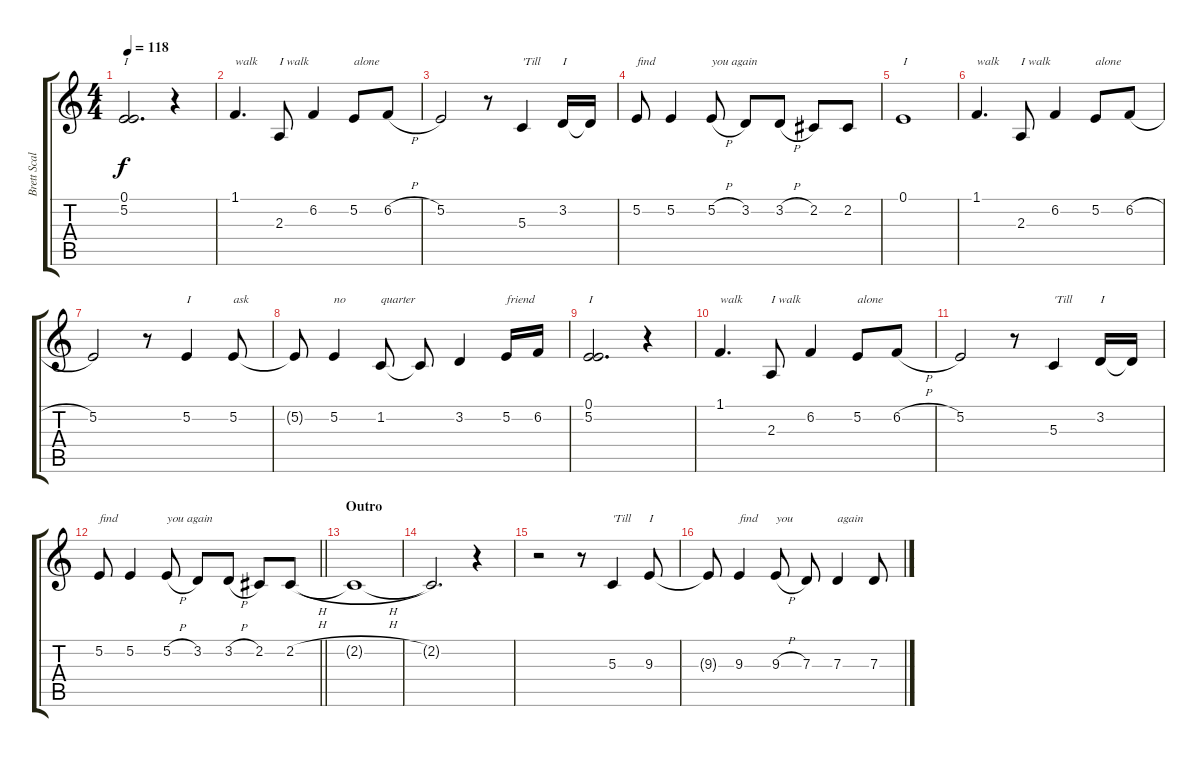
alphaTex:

\track ("Brett Scallions (Vocals)" "Brett Scal") {instrument bassoon}
\staff {score tabs}
\tuning (E4 B3 G3 D3 A2 E2) {hide}
\ts (4 4)
\tempo 118
\clef g2
\ks c
(0.1 5.2).2{d txt "I" dy f} r.4 |
1.1.4{d txt "walk"} 2.3.8{txt "I walk"} 6.2.4 5.2.8{txt "alone"} 6.2{h}.8 |
5.2.2 r.8 5.3.4{txt "'Till"} 3.2.16{txt "I"} 3.2{t}.16 |
5.2.8{txt "find"} 5.2.4 5.2{h}.8{txt "you again"} 3.2.8 3.2{h}.8 2.2.8 2.2.8 |
0.1.1{txt "I"} |
1.1.4{d txt "walk"} 2.3.8{txt "I walk"} 6.2.4 5.2.8{txt "alone"} 6.2{h}.8 |
5.2.2 r.8 5.2.4{txt "I"} 5.2.8{txt "ask"} |
5.2{t}.8 5.2.4{txt "no"} 1.2.8{txt "quarter"} 1.2{t}.8 3.2.4 5.2.16{txt "friend"} 6.2.16 |
(0.1 5.2).2{d txt "I"} r.4 |
1.1.4{d txt "walk"} 2.3.8{txt "I walk"} 6.2.4 5.2.8{txt "alone"} 6.2{h}.8 |
5.2.2 r.8 5.3.4{txt "'Till"} 3.2.16{txt "I"} 3.2{t}.16 |
\barLineRight lightlight
5.2.8{txt "find"} 5.2.4 5.2{h}.8{txt "you again"} 3.2.8 3.2{h}.8 2.2.8 2.2{h}.8 |
\section ("" "Outro")
2.2{h t}.1 |
2.2{t}.2{d} r.4 |
r.2 r.8 5.3.4{txt "'Till"} 9.3.8{txt "I"} |
9.3{t}.8 9.3.4{txt "find"} 9.3{h}.8{txt "you"} 7.3.8 7.3.4{txt "again"} 7.3{h}.8
